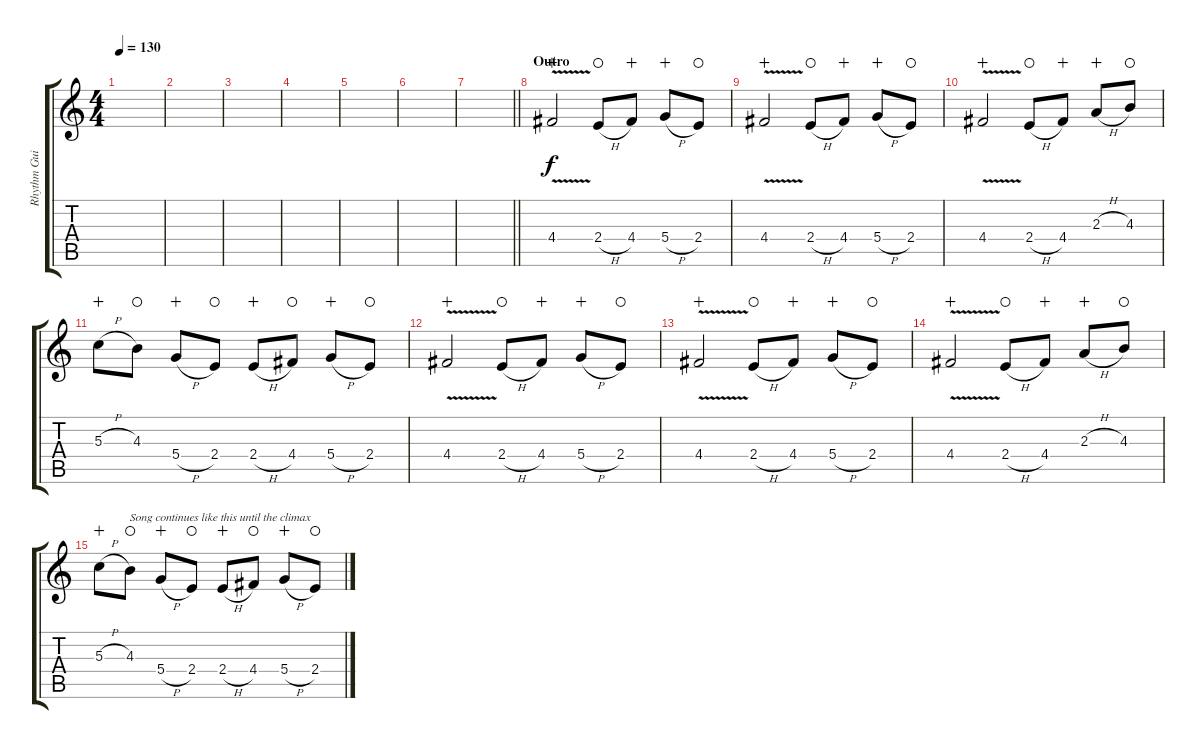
\track ("Rhythm Guitar 1" "Rhythm Gui") {instrument overdrivenguitar}
\staff {score tabs}
\tuning (E4 B3 G3 D3 A2 E2) {hide}
\ts (4 4)
\tempo 130
\clef g2
\ks c
|
|
|
|
|
|
\barLineRight lightlight
|
\section ("" "Outro")
4.4{v}.2{dy f volume 10 instrument distortionguitar wahc} 2.4{h}.8{waho} 4.4.8{wahc} 5.4{h}.8{wahc} 2.4.8{waho} |
4.4{v}.2{wahc} 2.4{h}.8{waho} 4.4.8{wahc} 5.4{h}.8{wahc} 2.4.8{waho} |
4.4{v}.2{wahc} 2.4{h}.8{waho} 4.4.8{wahc} 2.3{h}.8{wahc} 4.3.8{waho} |
5.3{h}.8{wahc} 4.3.8{waho} 5.4{h}.8{wahc} 2.4.8{waho} 2.4{h}.8{wahc} 4.4.8{waho} 5.4{h}.8{wahc} 2.4.8{waho} |
4.4{v}.2{wahc} 2.4{h}.8{waho} 4.4.8{wahc} 5.4{h}.8{wahc} 2.4.8{waho} |
4.4{v}.2{wahc} 2.4{h}.8{waho} 4.4.8{wahc} 5.4{h}.8{wahc} 2.4.8{waho} |
4.4{v}.2{wahc} 2.4{h}.8{waho} 4.4.8{wahc} 2.3{h}.8{wahc} 4.3.8{waho} |
5.3{h}.8{wahc} 4.3.8{txt "Song continues like this until the climax" waho} 5.4{h}.8{wahc} 2.4.8{waho} 2.4{h}.8{wahc} 4.4.8{waho} 5.4{h}.8{wahc} 2.4.8{waho}
